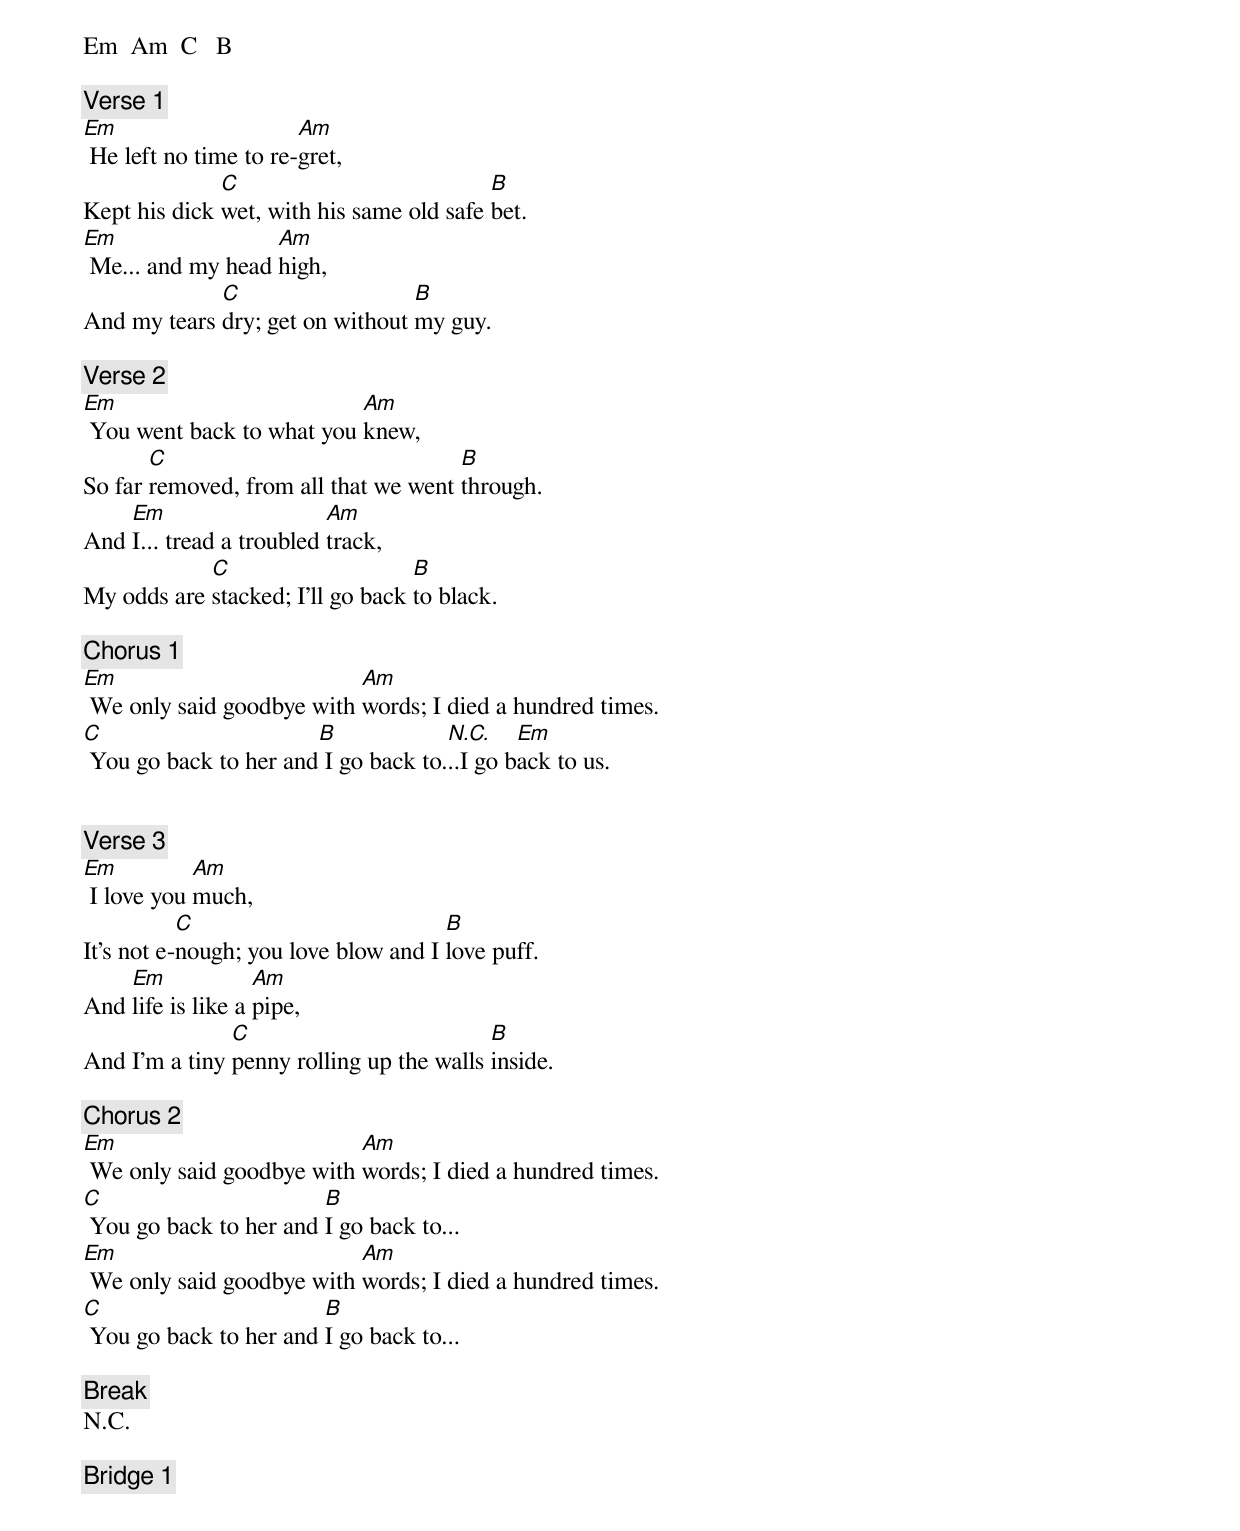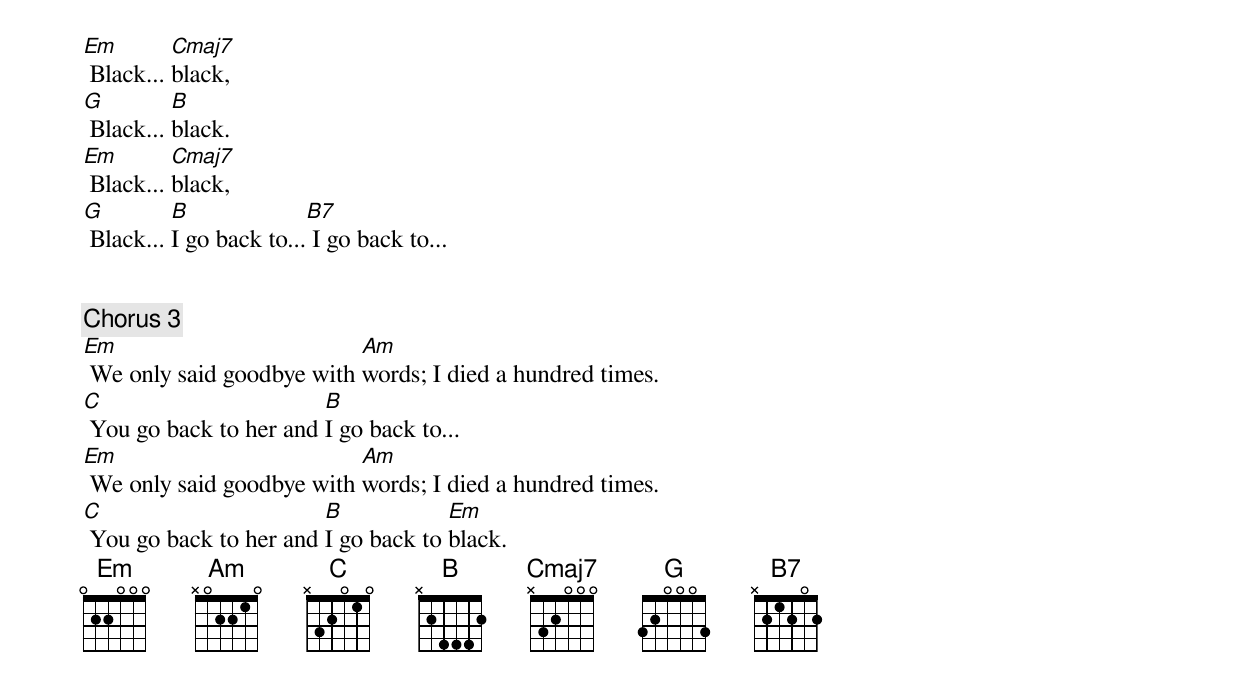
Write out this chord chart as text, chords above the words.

Em  Am  C   B

[Verse 1]
Em                     Am
 He left no time to re-gret,
              C                           B
Kept his dick wet, with his same old safe bet.
Em                 Am
 Me... and my head high,
             C                   B
And my tears dry; get on without my guy.

[Verse 2]
Em                         Am
 You went back to what you knew,
       C                              B
So far removed, from all that we went through.
    Em                    Am
And I... tread a troubled track,
            C                     B
My odds are stacked; I'll go back to black.

[Chorus 1]
Em                         Am
 We only said goodbye with words; I died a hundred times.
C                      B             N.C.    Em
 You go back to her and I go back to...I go back to us.


[Verse 3]
Em          Am
 I love you much,
           C                          B
It's not e-nough; you love blow and I love puff.
    Em             Am
And life is like a pipe,
               C                          B
And I'm a tiny penny rolling up the walls inside.

[Chorus 2]
Em                         Am
 We only said goodbye with words; I died a hundred times.
C                       B
 You go back to her and I go back to...
Em                         Am
 We only said goodbye with words; I died a hundred times.
C                       B
 You go back to her and I go back to...

[Break]
N.C.

[Bridge 1]
Em        Cmaj7
 Black... black,
G         B
 Black... black.
Em        Cmaj7
 Black... black,
G         B              B7
 Black... I go back to... I go back to...


[Chorus 3]
Em                         Am
 We only said goodbye with words; I died a hundred times.
C                       B
 You go back to her and I go back to...
Em                         Am
 We only said goodbye with words; I died a hundred times.
C                       B            Em
 You go back to her and I go back to black.
